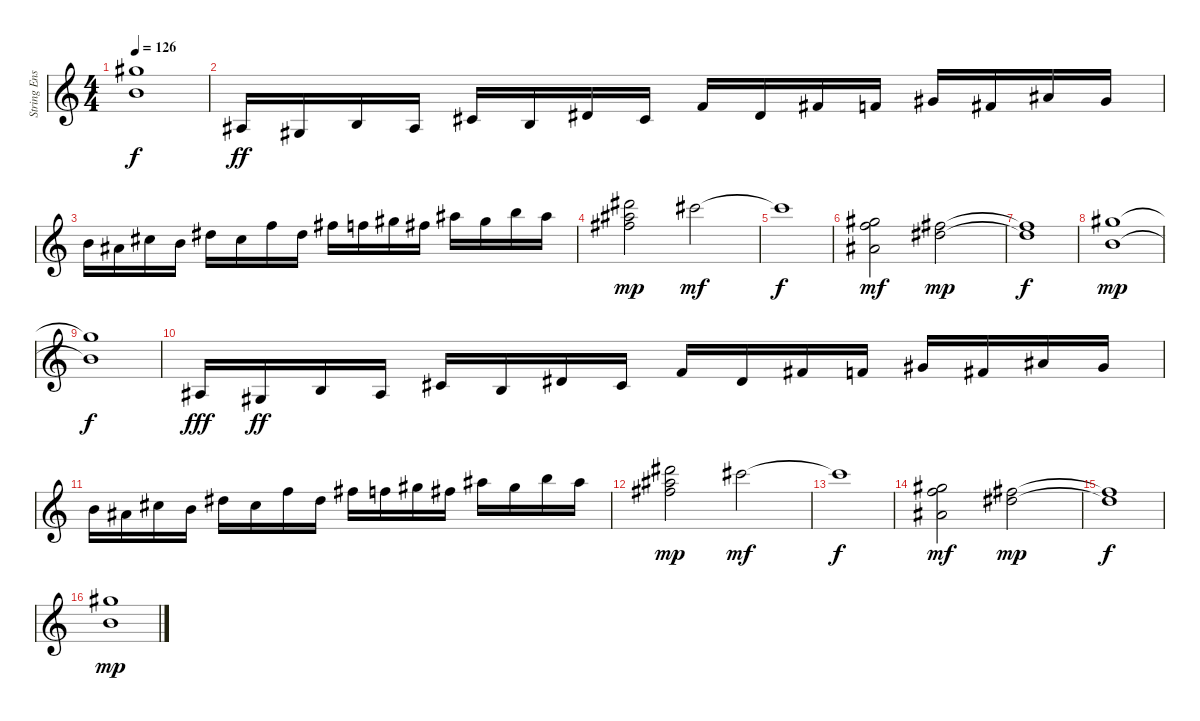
\track ("String Ensemble 2" "String Ens") {instrument stringensemble1}
\staff {score}
\tuning (E4 B3 G3 D3 A2 E2) {hide}
\ts (4 4)
\tempo 126
\clef g2
\ks c
(16.1{t} 16.3{t}).1{dy f} |
3.3.16{dy ff} 1.3.16 0.2.16 3.3.16 2.2.16 0.2.16 4.2.16 2.2.16 1.1.16 4.2.16 2.1.16 1.1.16 4.1.16 2.1.16 6.1.16 4.1.16 |
7.1.16 6.1.16 9.1.16 7.1.16 11.1.16 9.1.16 13.1.16 11.1.16 14.1.16 13.1.16 16.1.16 14.1.16 18.1.16 16.1.16 19.1.16 18.1.16 |
(23.1 23.2 23.3).2{dy mp} 21.1.2{dy mf} |
21.1{t}.1{dy f} |
(21.2 22.3 20.4).2{dy mf} (19.2 20.3).2{dy mp} |
(19.2{t} 20.3{t}).1{dy f} |
(16.1 16.3).1{dy mp} |
(16.1{t} 16.3{t}).1{dy f} |
13.5.16{dy fff} 11.5.16{dy ff} 9.4.16 8.4.16 6.3.16 0.2.16 4.2.16 2.2.16 1.1.16 4.2.16 2.1.16 1.1.16 4.1.16 2.1.16 6.1.16 4.1.16 |
7.1.16 6.1.16 9.1.16 7.1.16 11.1.16 9.1.16 13.1.16 11.1.16 14.1.16 13.1.16 16.1.16 14.1.16 18.1.16 16.1.16 19.1.16 18.1.16 |
(23.1 23.2 23.3).2{dy mp} 21.1.2{dy mf} |
21.1{t}.1{dy f} |
(21.2 22.3 20.4).2{dy mf} (19.2 20.3).2{dy mp} |
(19.2{t} 20.3{t}).1{dy f} |
(16.1 16.3).1{dy mp}
